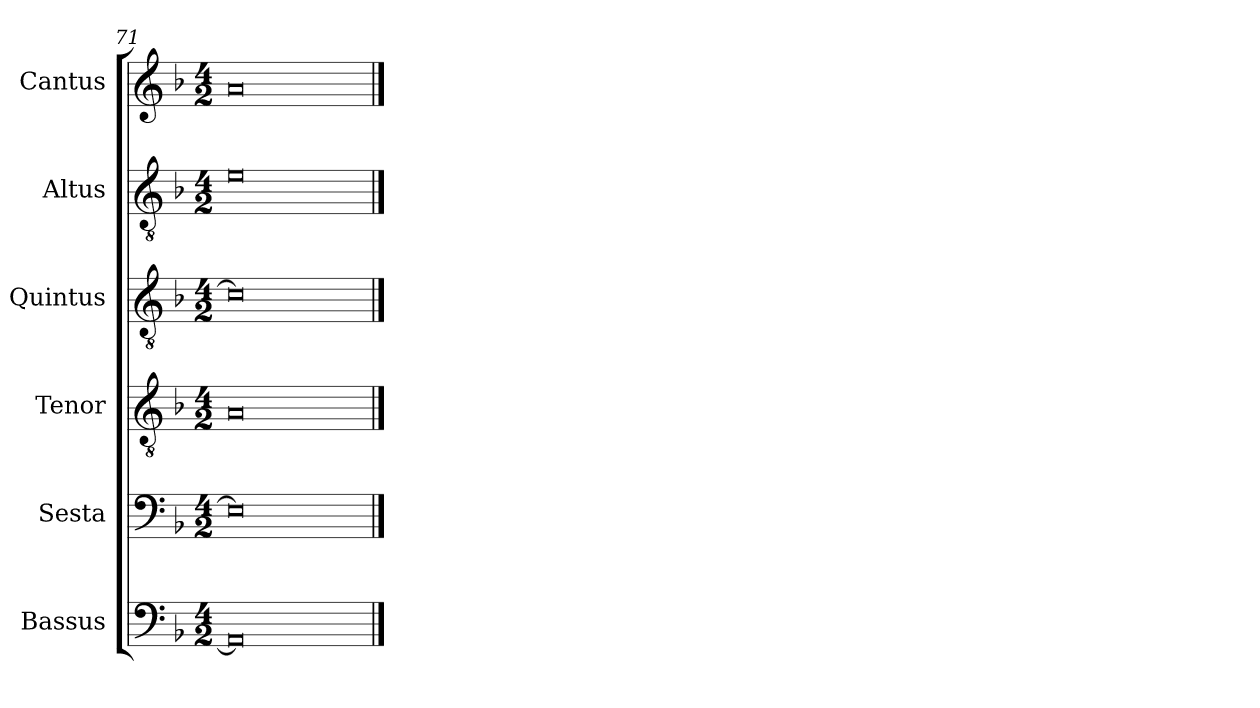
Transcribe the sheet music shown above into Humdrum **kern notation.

**kern	**kern	**kern	**kern	**kern	**kern
*part6	*part5	*part4	*part3	*part2	*part1
*staff6	*staff5	*staff4	*staff3	*staff2	*staff1
*I"Bassus	*I"Sesta	*I"Tenor	*I"Quintus	*I"Altus	*I"Cantus
*I'Bassus	*I'Sesta	*I'Tenor	*I'Quintus	*I'Altus	*I'Cantus
*clefF4	*clefF4	*clefGv2	*clefGv2	*clefGv2	*clefG2
*k[b-]	*k[b-]	*k[b-]	*k[b-]	*k[b-]	*k[b-]
*F:	*F:	*F:	*F:	*F:	*F:
*M4/2	*M4/2	*M4/2	*M4/2	*M4/2	*M4/2
=71	=71	=71	=71	=71	=71
0AA]	0E]	0A	0c#]	0e	0a
==	==	==	==	==	==
*-	*-	*-	*-	*-	*-
